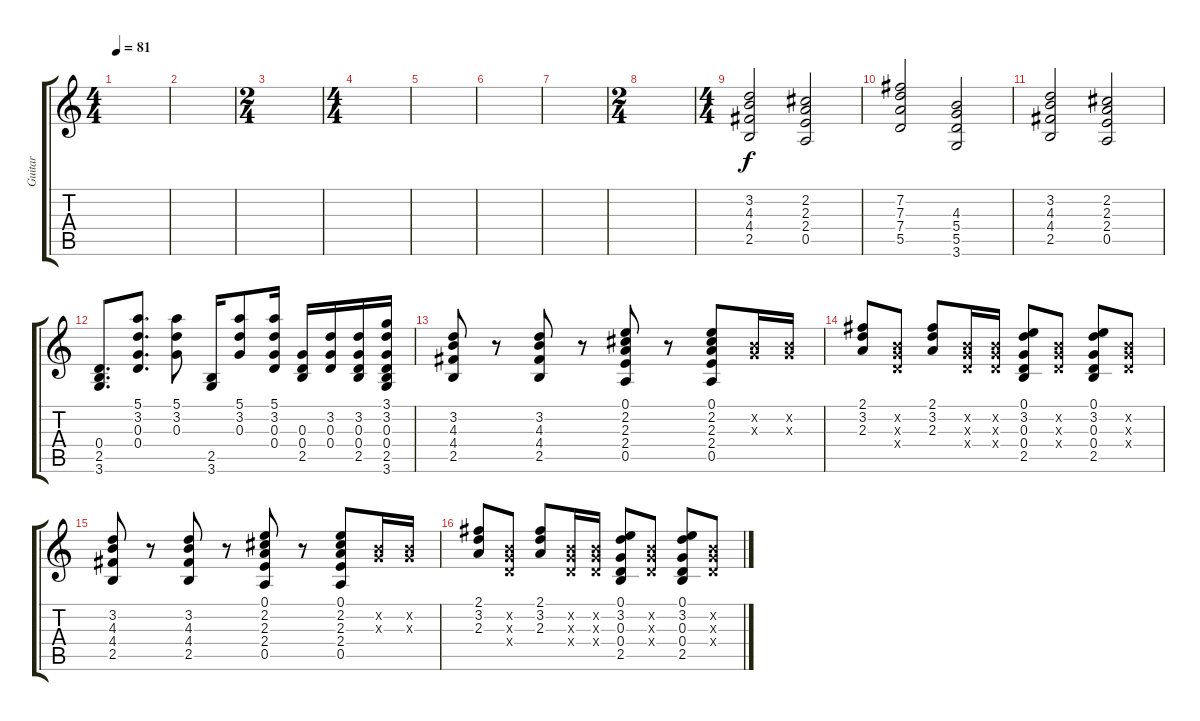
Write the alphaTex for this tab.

\track ("Guitar" "Guitar") {instrument electricguitarclean}
\staff {score tabs}
\tuning (E4 B3 G3 D3 A2 E2) {hide}
\ts (4 4)
\tempo 81
\clef g2
\ks c
|
|
\ts (2 4)
|
\ts (4 4)
|
|
|
|
\ts (2 4)
|
\ts (4 4)
(3.2 4.3 4.4 2.5).2 (2.2 2.3 2.4 0.5).2 |
(7.2 7.3 7.4 5.5).2 (4.3 5.4 5.5 3.6).2 |
(3.2 4.3 4.4 2.5).2 (2.2 2.3 2.4 0.5).2 |
(0.4 2.5 3.6).8{d} (5.1 3.2 0.3 0.4).8{d} (5.1 3.2 0.3).8 (2.5 3.6).16 (5.1 3.2 0.3).8 (5.1 3.2 0.3 0.4).16 (0.3 0.4 2.5).16 (3.2 0.3 0.4).16 (3.2 0.3 0.4 2.5).16 (3.1 3.2 0.3 0.4 2.5 3.6).16 |
(3.2 4.3 4.4 2.5).8{volume 5 instrument acousticguitarsteel} r.8 (3.2 4.3 4.4 2.5).8 r.8 (0.1 2.2 2.3 2.4 0.5).8 r.8 (0.1 2.2 2.3 2.4 0.5).8 (0.2{x} 0.3{x}).16 (0.2{x} 0.3{x}).16 |
(2.1 3.2 2.3).8{volume 9} (0.2{x} 0.3{x} 0.4{x}).8 (2.1 3.2 2.3).8 (0.2{x} 0.3{x} 0.4{x}).16 (0.2{x} 0.3{x} 0.4{x}).16 (0.1 3.2 0.3 0.4 2.5).8 (0.2{x} 0.3{x} 0.4{x}).8 (0.1 3.2 0.3 0.4 2.5).8 (0.2{x} 0.3{x} 0.4{x}).8 |
(3.2 4.3 4.4 2.5).8 r.8 (3.2 4.3 4.4 2.5).8 r.8 (0.1 2.2 2.3 2.4 0.5).8 r.8 (0.1 2.2 2.3 2.4 0.5).8 (0.2{x} 0.3{x}).16 (0.2{x} 0.3{x}).16 |
(2.1 3.2 2.3).8 (0.2{x} 0.3{x} 0.4{x}).8 (2.1 3.2 2.3).8 (0.2{x} 0.3{x} 0.4{x}).16 (0.2{x} 0.3{x} 0.4{x}).16 (0.1 3.2 0.3 0.4 2.5).8 (0.2{x} 0.3{x} 0.4{x}).8 (0.1 3.2 0.3 0.4 2.5).8 (0.2{x} 0.3{x} 0.4{x}).8
